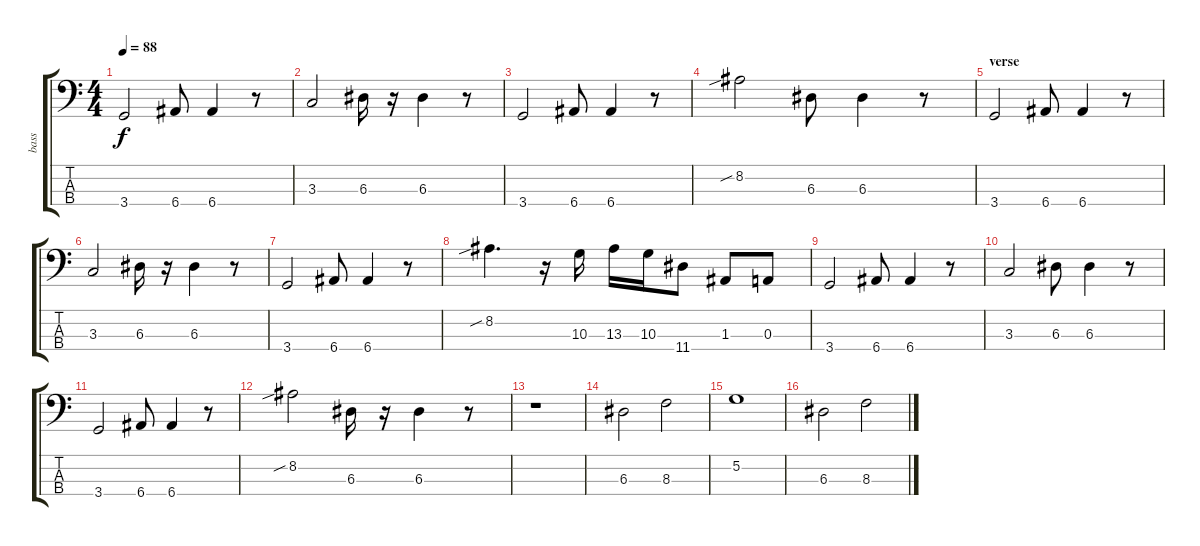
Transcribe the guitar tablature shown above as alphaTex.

\track ("bass" "bass") {instrument electricbassfinger}
\staff {score tabs}
\tuning (G2 D2 A1 E1) {hide}
\ts (4 4)
\tempo 88
\clef f4
\ks c
3.4.2{dy f} 6.4.8 6.4.4 r.8 |
3.3.2 6.3.16 r.16 6.3.4 r.8 |
3.4.2 6.4.8 6.4.4 r.8 |
8.2{sib}.2 6.3.8 6.3.4 r.8 |
\section ("" "verse")
3.4.2 6.4.8 6.4.4 r.8 |
3.3.2 6.3.16 r.16 6.3.4 r.8 |
3.4.2 6.4.8 6.4.4 r.8 |
8.2{sib}.4{d} r.16 10.3.16 13.3.16 10.3.16 11.4.8 1.3.8 0.3.8 |
3.4.2 6.4.8 6.4.4 r.8 |
3.3.2 6.3.8 6.3.4 r.8 |
3.4.2 6.4.8 6.4.4 r.8 |
8.2{sib}.2 6.3.16 r.16 6.3.4 r.8 |
r.1 |
6.3.2{volume 9} 8.3.2 |
5.2.1 |
6.3.2 8.3.2
